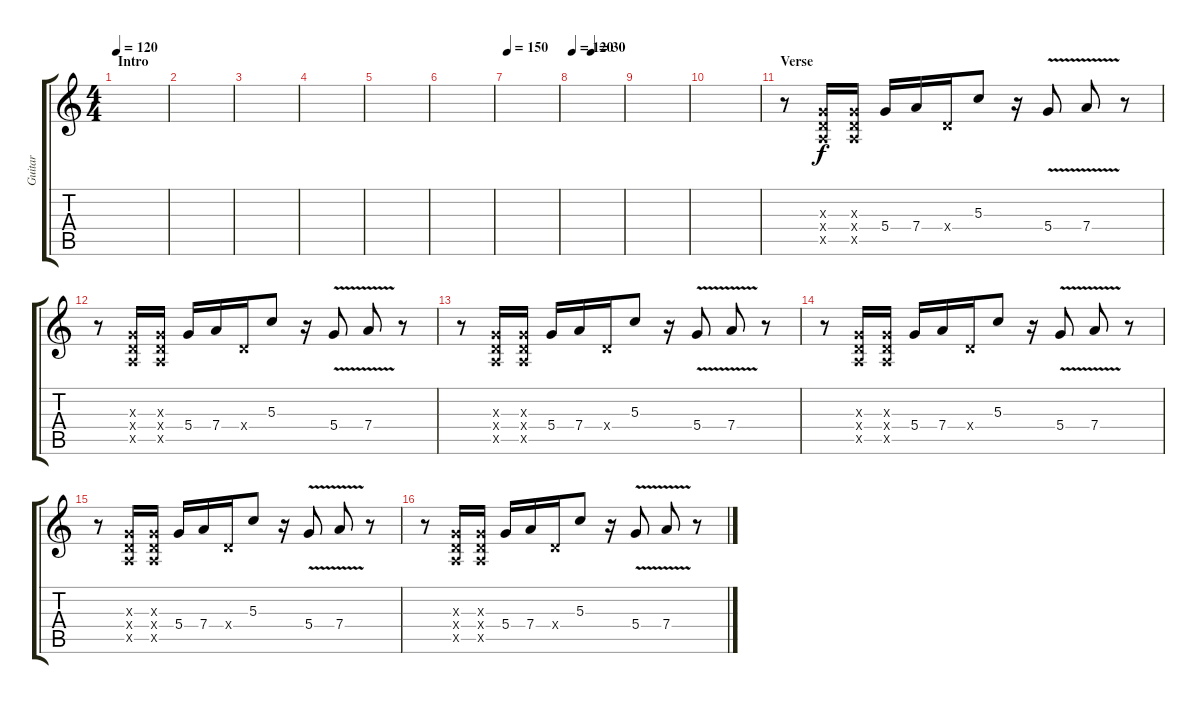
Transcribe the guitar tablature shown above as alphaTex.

\track ("Guitar" "Guitar") {instrument overdrivenguitar}
\staff {score tabs}
\tuning (E4 B3 G3 D3 A2 E2) {hide}
\ts (4 4)
\section ("" "Intro")
\tempo 120
\clef g2
\ks c
|
|
|
|
|
|
\tempo 150
|
\tempo 120
\tempo (30 0.375)
|
|
|
\section ("" "Verse")
r.8 (0.3{x} 0.4{x} 0.5{x}).16 (0.3{x} 0.4{x} 0.5{x}).16 5.4.16 7.4.16 0.4{x}.16 5.3.8 r.16 5.4{v}.8 7.4{v}.8 r.8 |
r.8 (0.3{x} 0.4{x} 0.5{x}).16 (0.3{x} 0.4{x} 0.5{x}).16 5.4.16 7.4.16 0.4{x}.16 5.3.8 r.16 5.4{v}.8 7.4{v}.8 r.8 |
r.8 (0.3{x} 0.4{x} 0.5{x}).16 (0.3{x} 0.4{x} 0.5{x}).16 5.4.16 7.4.16 0.4{x}.16 5.3.8 r.16 5.4{v}.8 7.4{v}.8 r.8 |
r.8 (0.3{x} 0.4{x} 0.5{x}).16 (0.3{x} 0.4{x} 0.5{x}).16 5.4.16 7.4.16 0.4{x}.16 5.3.8 r.16 5.4{v}.8 7.4{v}.8 r.8 |
r.8 (0.3{x} 0.4{x} 0.5{x}).16 (0.3{x} 0.4{x} 0.5{x}).16 5.4.16 7.4.16 0.4{x}.16 5.3.8 r.16 5.4{v}.8 7.4{v}.8 r.8 |
r.8 (0.3{x} 0.4{x} 0.5{x}).16 (0.3{x} 0.4{x} 0.5{x}).16 5.4.16 7.4.16 0.4{x}.16 5.3.8 r.16 5.4{v}.8 7.4{v}.8 r.8
